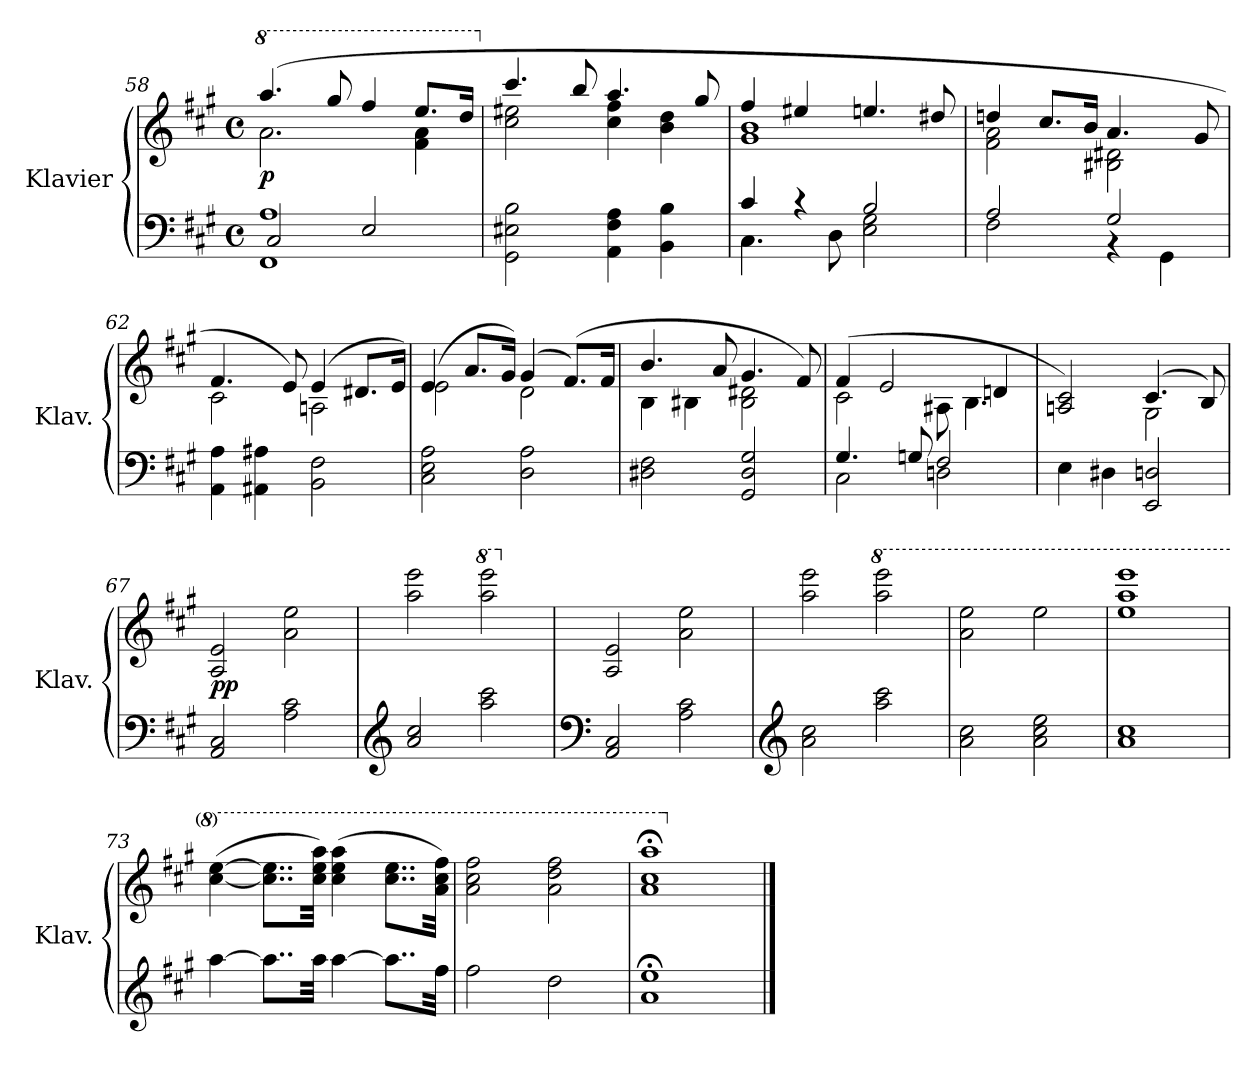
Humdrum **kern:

**kern	**kern	**dynam
*part1	*part1	*part1
*staff2	*staff1	*staff1/2
*I"Klavier	*	*
*I'Klav.	*	*
*clefF4	*clefG2	*
*k[f#c#g#]	*k[f#c#g#]	*
*M4/4	*M4/4	*
*met(c)	*met(c)	*
=58	=58	=58
*^	*	*
*	*	*8va	*
*	*	*^	*
!	!	!	!	!LO:DY:b
1FF# 1A	2C#/	(>4.aaa/	2.aa\	p
.	.	8ggg#/	.	.
.	2E/	4fff#/	.	.
.	.	8.eee/L	4ff#\ 4aa\	.
.	.	16ddd/Jk	.	.
*v	*v	*	*	*
=59	=59	=59	=59
*	*X8va	*	*
2GG#\ 2E#X\ 2B\	4.ccc#/	2cc#\ 2ee#X\	.
.	8bb/	.	.
4AA\ 4F#\ 4A\	4.aa/	4cc#\ 4ff#\	.
4BB\ 4B\	.	4b\ 4dd\	.
.	8gg#/	.	.
=60	=60	=60	=60
*^	*	*	*
4c#/	4.C#\	4ff#/	1g# 1b	.
4r	.	4ee#X/	.	.
.	8D\	.	.	.
2B/	2E\ 2G#\	4.een/	.	.
.	.	8dd#X/	.	.
!!LO:LB:g=z	!!
=61	=61	=61	=61	=61
2A/	2F#\	4ddn/	2f#\ 2a\	.
.	.	8.cc#/L	.	.
.	.	16b/Jk	.	.
2G#/	4r	4.a/	2B#X\ 2d#X\	.
.	4GG#\	.	.	.
.	.	8g#/	.	.
*v	*v	*	*	*
=62	=62	=62	=62
4AA\ 4A\	4.f#/	2c#\	.
4AA#X\ 4A#X\	.	.	.
.	8e/)	.	.
2BB\ 2F#\	(>4e/	2An\	.
.	8.d#X/L	.	.
.	16e/Jk)	.	.
=63	=63	=63	=63
2C#\ 2E\ 2A\	(>4e/	2e\	.
.	8.a/L	.	.
.	16g#/Jk)	.	.
2D\ 2A\	(>4g#/	2d\	.
.	(>8.f#/L)	.	.
.	16f#/Jk	.	.
=64	=64	=64	=64
2D#X\ 2F#\	4.b/	4B\	.
.	.	4B#X\	.
.	8a/	.	.
2GG#/ 2D#/ 2G#/	4.g#/	2B#\ 2d#X\	.
.	8f#/)	.	.
!!LO:PB:g=z	!!
=65	=65	=65	=65
*^	*	*	*
4.G#/	2C#\	(>4f#/	2c#\	.
.	.	2e/	.	.
8Gn/	.	.	.	.
2F#/	2Dn\	.	8A#X\	.
.	.	.	4.B\	.
.	.	4dn/	.	.
*v	*v	*	*	*
=66	=66	=66	=66
4E\	2An/ 2c#/)	2ryy	.
4D#X\	.	.	.
2EE/ 2Dn/	(>4.c#/	2G#\	.
.	8B/)	.	.
*	*v	*v	*
=67	=67	=67
!	!	!LO:DY:b
2AA/ 2C#/	2A/ 2e/	pp
2A\ 2c#\	2a\ 2ee\	.
=68	=68	=68
*clefG2	*	*
2a/ 2cc#/	2aa\ 2eee\	.
*	*8va	*
2aa\ 2ccc#\	2aaa\ 2eeee\	.
=69	=69	=69
*clefF4	*	*
*	*X8va	*
2AA/ 2C#/	2A/ 2e/	.
2A\ 2c#\	2a\ 2ee\	.
=70	=70	=70
*clefG2	*	*
2a\ 2cc#\	2aa\ 2eee\	.
*	*8va	*
2aa\ 2ccc#\	2aaa\ 2eeee\	.
=71	=71	=71
2a\ 2cc#\	2aa\ 2eee\	.
2a\ 2cc#\ 2ee\	2eee\	.
=72	=72	=72
1a 1cc#	1eee 1aaa 1eeee	.
!!LO:LB:g=z
=73	=73	=73
[4aa\	(>[4ccc#\ [4eee\	.
8..aa\L]	8..ccc#\] 8..eee\]L	.
32aa\Jkk	32ccc#\ 32eee\ 32aaa\Jkk)	.
[4aa\	(>4ccc#\ 4eee\ 4aaa\	.
8..aa\L]	8..ccc#\ 8..eee\L	.
32ff#\Jkk	32aa\ 32ccc#\ 32fff#\Jkk)	.
=74	=74	=74
2ff#\	2aa\ 2ccc#\ 2fff#\	.
2dd\	2aa\ 2ddd\ 2fff#\	.
=75	=75	=75
1a;< 1ee;<	1aa;< 1ccc#;< 1aaa;<	.
*	*X8va	*
==	==	==
*-	*-	*-
